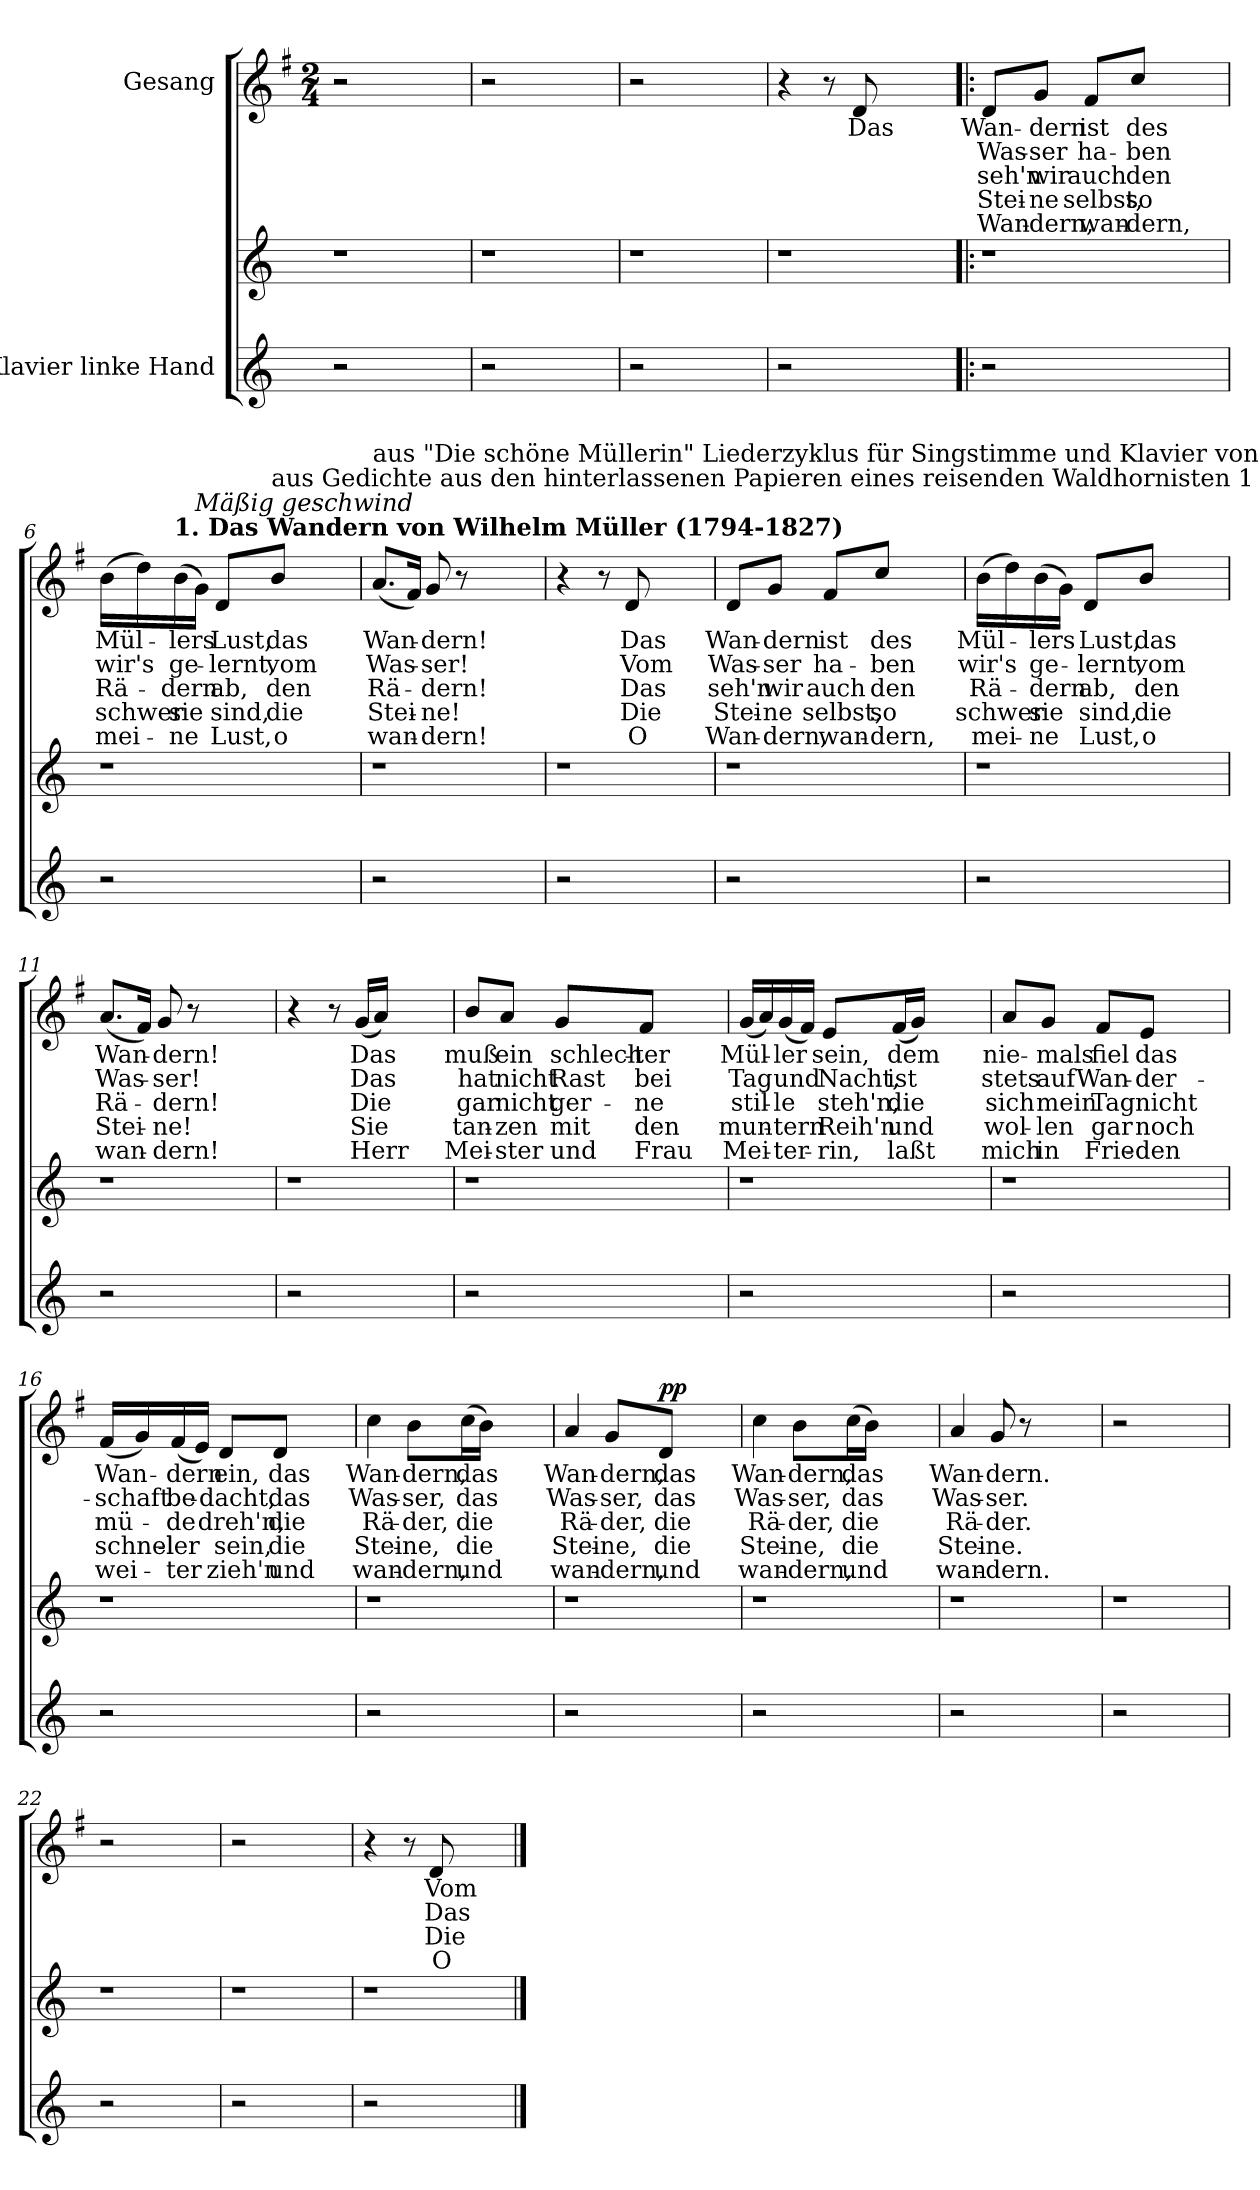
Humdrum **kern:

**kern	**kern	**kern	**text	**text	**text	**text	**text	**dynam
*part2	*part2	*part1	*part1	*part1	*part1	*part1	*part1	*part1
*staff3	*staff2	*staff1	*staff1	*staff1	*staff1	*staff1	*staff1	*staff1
*I"Klavier linke Hand	*	*I"Gesang	*	*	*	*	*	*
*clefG2	*clefG2	*clefG2	*	*	*	*	*	*
*k[]	*k[]	*k[f#]	*	*	*	*	*	*
*	*	*M2/4	*	*	*	*	*	*
=1	=1	=1	=1	=1	=1	=1	=1	=1
2r	1r	2r	.	.	.	.	.	.
2ryy	.	2ryy	.	.	.	.	.	.
=2	=2	=2	=2	=2	=2	=2	=2	=2
2r	1r	2r	.	.	.	.	.	.
2ryy	.	2ryy	.	.	.	.	.	.
=3	=3	=3	=3	=3	=3	=3	=3	=3
2r	1r	2r	.	.	.	.	.	.
2ryy	.	2ryy	.	.	.	.	.	.
=4	=4	=4	=4	=4	=4	=4	=4	=4
2r	1r	4r	.	.	.	.	.	.
.	.	8r	.	.	.	.	.	.
!	!	!	!LO:LY:b	!	!	!	!	!
.	.	8d/	Das	.	.	.	.	.
2ryy	.	2ryy	.	.	.	.	.	.
=5!|:	=5!|:	=5!|:	=5!|:	=5!|:	=5!|:	=5!|:	=5!|:	=5!|:
!	!	!	!LO:LY:b	!LO:LY:b	!LO:LY:b	!LO:LY:b	!LO:LY:b	!
2r	1r	8d/L	Wan-	Was-	seh'n	Stei-	Wan-	.
!	!	!	!LO:LY:b	!LO:LY:b	!LO:LY:b	!LO:LY:b	!LO:LY:b	!
.	.	8g/J	dern	ser	wir	ne	dern,	.
!	!	!	!LO:LY:b	!LO:LY:b	!LO:LY:b	!LO:LY:b	!LO:LY:b	!
.	.	8f#/L	ist	ha-	auch	selbst,	wan-	.
!	!	!	!LO:LY:b	!LO:LY:b	!LO:LY:b	!LO:LY:b	!LO:LY:b	!
.	.	8cc/J	des	ben	den	so	dern,	.
2ryy	.	2ryy	.	.	.	.	.	.
!!LO:LB:g=z
=6	=6	=6	=6	=6	=6	=6	=6	=6
!	!	!	!LO:LY:b	!LO:LY:b	!LO:LY:b	!LO:LY:b	!LO:LY:b	!
2r	1r	(16b\LL	Mül-	wir's	Rä-	schwer	mei-	.
.	.	16dd\)	.	.	.	.	.	.
!	!	!LO:TX:a:B:t=1. Das Wandern von Wilhelm Müller (1794-1827)	!	!	!	!	!	!
!	!	!	!LO:LY:b	!LO:LY:b	!LO:LY:b	!LO:LY:b	!LO:LY:b	!
.	.	(16b\	lers	ge-	dern	sie	ne	.
!	!	!LO:TX:a:i:t=Mäßig geschwind	!	!	!	!	!	!
.	.	16g\JJ)	.	.	.	.	.	.
!	!	!	!LO:LY:b	!LO:LY:b	!LO:LY:b	!LO:LY:b	!LO:LY:b	!
.	.	8d/L	Lust,	lernt,	ab,	sind,	Lust,	.
!	!	!LO:TX:a:t=aus Gedichte aus den hinterlassenen Papieren eines reisenden Waldhornisten 1	!	!	!	!	!	!
!	!	!	!LO:LY:b	!LO:LY:b	!LO:LY:b	!LO:LY:b	!LO:LY:b	!
.	.	8b/J	das	vom	den	die	o	.
2ryy	.	2ryy	.	.	.	.	.	.
=7	=7	=7	=7	=7	=7	=7	=7	=7
!	!	!LO:TX:a:t=aus "Die schöne Müllerin" Liederzyklus für Singstimme und Klavier von F. Schubert op.25 / D.795	!	!	!	!	!	!
!	!	!	!LO:LY:b	!LO:LY:b	!LO:LY:b	!LO:LY:b	!LO:LY:b	!
2r	1r	(8.a/L	Wan-	Was-	Rä-	Stei-	wan-	.
.	.	16f#/Jk)	.	.	.	.	.	.
!	!	!	!LO:LY:b	!LO:LY:b	!LO:LY:b	!LO:LY:b	!LO:LY:b	!
.	.	8g/	dern!	ser!	dern!	ne!	dern!	.
.	.	8r	.	.	.	.	.	.
2ryy	.	2ryy	.	.	.	.	.	.
=8	=8	=8	=8	=8	=8	=8	=8	=8
2r	1r	4r	.	.	.	.	.	.
.	.	8r	.	.	.	.	.	.
!	!	!	!LO:LY:b	!LO:LY:b	!LO:LY:b	!LO:LY:b	!LO:LY:b	!
.	.	8d/	Das	Vom	Das	Die	O	.
2ryy	.	2ryy	.	.	.	.	.	.
!!LO:LB:g=z
=9	=9	=9	=9	=9	=9	=9	=9	=9
!	!	!	!LO:LY:b	!LO:LY:b	!LO:LY:b	!LO:LY:b	!LO:LY:b	!
2r	1r	8d/L	Wan-	Was-	seh'n	Stei-	Wan-	.
!	!	!	!LO:LY:b	!LO:LY:b	!LO:LY:b	!LO:LY:b	!LO:LY:b	!
.	.	8g/J	dern	ser	wir	ne	dern,	.
!	!	!	!LO:LY:b	!LO:LY:b	!LO:LY:b	!LO:LY:b	!LO:LY:b	!
.	.	8f#/L	ist	ha-	auch	selbst,	wan-	.
!	!	!	!LO:LY:b	!LO:LY:b	!LO:LY:b	!LO:LY:b	!LO:LY:b	!
.	.	8cc/J	des	ben	den	so	dern,	.
2ryy	.	2ryy	.	.	.	.	.	.
=10	=10	=10	=10	=10	=10	=10	=10	=10
!	!	!	!LO:LY:b	!LO:LY:b	!LO:LY:b	!LO:LY:b	!LO:LY:b	!
2r	1r	(16b\LL	Mül-	wir's	Rä-	schwer	mei-	.
.	.	16dd\)	.	.	.	.	.	.
!	!	!	!LO:LY:b	!LO:LY:b	!LO:LY:b	!LO:LY:b	!LO:LY:b	!
.	.	(16b\	lers	ge-	dern	sie	ne	.
.	.	16g\JJ)	.	.	.	.	.	.
!	!	!	!LO:LY:b	!LO:LY:b	!LO:LY:b	!LO:LY:b	!LO:LY:b	!
.	.	8d/L	Lust,	lernt,	ab,	sind,	Lust,	.
!	!	!	!LO:LY:b	!LO:LY:b	!LO:LY:b	!LO:LY:b	!LO:LY:b	!
.	.	8b/J	das	vom	den	die	o	.
2ryy	.	2ryy	.	.	.	.	.	.
=11	=11	=11	=11	=11	=11	=11	=11	=11
!	!	!	!LO:LY:b	!LO:LY:b	!LO:LY:b	!LO:LY:b	!LO:LY:b	!
2r	1r	(8.a/L	Wan-	Was-	Rä-	Stei-	wan-	.
.	.	16f#/Jk)	.	.	.	.	.	.
!	!	!	!LO:LY:b	!LO:LY:b	!LO:LY:b	!LO:LY:b	!LO:LY:b	!
.	.	8g/	dern!	ser!	dern!	ne!	dern!	.
.	.	8r	.	.	.	.	.	.
2ryy	.	2ryy	.	.	.	.	.	.
!!LO:PB:g=z
=12	=12	=12	=12	=12	=12	=12	=12	=12
2r	1r	4r	.	.	.	.	.	.
.	.	8r	.	.	.	.	.	.
!	!	!	!LO:LY:b	!LO:LY:b	!LO:LY:b	!LO:LY:b	!LO:LY:b	!
.	.	(16g/LL	Das	Das	Die	Sie	Herr	.
.	.	16a/JJ)	.	.	.	.	.	.
2ryy	.	2ryy	.	.	.	.	.	.
=13	=13	=13	=13	=13	=13	=13	=13	=13
!	!	!	!LO:LY:b	!LO:LY:b	!LO:LY:b	!LO:LY:b	!LO:LY:b	!
2r	1r	8b/L	muß	hat	gar	tan-	Mei-	.
!	!	!	!LO:LY:b	!LO:LY:b	!LO:LY:b	!LO:LY:b	!LO:LY:b	!
.	.	8a/J	ein	nicht	nicht	zen	ster	.
!	!	!	!LO:LY:b	!LO:LY:b	!LO:LY:b	!LO:LY:b	!LO:LY:b	!
.	.	8g/L	schlech-	Rast	ger-	mit	und	.
!	!	!	!LO:LY:b	!LO:LY:b	!LO:LY:b	!LO:LY:b	!LO:LY:b	!
.	.	8f#/J	ter	bei	ne	den	Frau	.
2ryy	.	2ryy	.	.	.	.	.	.
=14	=14	=14	=14	=14	=14	=14	=14	=14
!	!	!	!LO:LY:b	!LO:LY:b	!LO:LY:b	!LO:LY:b	!LO:LY:b	!
2r	1r	(16g/LL	Mül-	Tag	stil-	mun-	Mei-	.
.	.	16a/)	.	.	.	.	.	.
!	!	!	!LO:LY:b	!LO:LY:b	!LO:LY:b	!LO:LY:b	!LO:LY:b	!
.	.	(16g/	ler	und	le	tern	ter-	.
.	.	16f#/JJ)	.	.	.	.	.	.
!	!	!	!LO:LY:b	!LO:LY:b	!LO:LY:b	!LO:LY:b	!LO:LY:b	!
.	.	8e/L	sein,	Nacht,	steh'n,	Reih'n	rin,	.
!	!	!	!LO:LY:b	!LO:LY:b	!LO:LY:b	!LO:LY:b	!LO:LY:b	!
.	.	(16f#/L	dem	ist	die	und	laßt	.
.	.	16g/JJ)	.	.	.	.	.	.
2ryy	.	2ryy	.	.	.	.	.	.
!!LO:LB:g=z
=15	=15	=15	=15	=15	=15	=15	=15	=15
!	!	!	!LO:LY:b	!LO:LY:b	!LO:LY:b	!LO:LY:b	!LO:LY:b	!
2r	1r	8a/L	nie-	stets	sich	wol-	mich	.
!	!	!	!LO:LY:b	!LO:LY:b	!LO:LY:b	!LO:LY:b	!LO:LY:b	!
.	.	8g/J	mals	auf	mein	len	in	.
!	!	!	!LO:LY:b	!LO:LY:b	!LO:LY:b	!LO:LY:b	!LO:LY:b	!
.	.	8f#/L	fiel	Wan-	Tag	gar	Frie-	.
!	!	!	!LO:LY:b	!LO:LY:b	!LO:LY:b	!LO:LY:b	!LO:LY:b	!
.	.	8e/J	das	der-	nicht	noch	den	.
2ryy	.	2ryy	.	.	.	.	.	.
=16	=16	=16	=16	=16	=16	=16	=16	=16
!	!	!	!LO:LY:b	!LO:LY:b	!LO:LY:b	!LO:LY:b	!LO:LY:b	!
2r	1r	(16f#/LL	Wan-	schaft	mü-	schnel-	wei-	.
.	.	16g/)	.	.	.	.	.	.
!	!	!	!LO:LY:b	!LO:LY:b	!LO:LY:b	!LO:LY:b	!LO:LY:b	!
.	.	(16f#/	dern	be-	de	ler	ter	.
.	.	16e/JJ)	.	.	.	.	.	.
!	!	!	!LO:LY:b	!LO:LY:b	!LO:LY:b	!LO:LY:b	!LO:LY:b	!
.	.	8d/L	ein,	dacht,	dreh'n,	sein,	zieh'n	.
!	!	!	!LO:LY:b	!LO:LY:b	!LO:LY:b	!LO:LY:b	!LO:LY:b	!
.	.	8d/J	das	das	die	die	und	.
2ryy	.	2ryy	.	.	.	.	.	.
!!LO:LB:g=z
=17	=17	=17	=17	=17	=17	=17	=17	=17
!	!	!	!LO:LY:b	!LO:LY:b	!LO:LY:b	!LO:LY:b	!LO:LY:b	!
2r	1r	4cc\	Wan-	Was-	Rä-	Stei-	wan-	.
!	!	!	!LO:LY:b	!LO:LY:b	!LO:LY:b	!LO:LY:b	!LO:LY:b	!
.	.	8b\L	dern,	ser,	der,	ne,	dern,	.
!	!	!	!LO:LY:b	!LO:LY:b	!LO:LY:b	!LO:LY:b	!LO:LY:b	!
.	.	(16cc\L	das	das	die	die	und	.
.	.	16b\JJ)	.	.	.	.	.	.
2ryy	.	2ryy	.	.	.	.	.	.
=18	=18	=18	=18	=18	=18	=18	=18	=18
!	!	!	!LO:LY:b	!LO:LY:b	!LO:LY:b	!LO:LY:b	!LO:LY:b	!
2r	1r	4a/	Wan-	Was-	Rä-	Stei-	wan-	.
!	!	!	!LO:LY:b	!LO:LY:b	!LO:LY:b	!LO:LY:b	!LO:LY:b	!
.	.	8g/L	dern,	ser,	der,	ne,	dern,	.
!	!	!	!LO:LY:b	!LO:LY:b	!LO:LY:b	!LO:LY:b	!LO:LY:b	!LO:DY:b
.	.	8d/J	das	das	die	die	und	pp
2ryy	.	2ryy	.	.	.	.	.	.
=19	=19	=19	=19	=19	=19	=19	=19	=19
!	!	!	!LO:LY:b	!LO:LY:b	!LO:LY:b	!LO:LY:b	!LO:LY:b	!
2r	1r	4cc\	Wan-	Was-	Rä-	Stei-	wan-	.
!	!	!	!LO:LY:b	!LO:LY:b	!LO:LY:b	!LO:LY:b	!LO:LY:b	!
.	.	8b\L	dern,	ser,	der,	ne,	dern,	.
!	!	!	!LO:LY:b	!LO:LY:b	!LO:LY:b	!LO:LY:b	!LO:LY:b	!
.	.	(16cc\L	das	das	die	die	und	.
.	.	16b\JJ)	.	.	.	.	.	.
2ryy	.	2ryy	.	.	.	.	.	.
=20	=20	=20	=20	=20	=20	=20	=20	=20
!	!	!	!LO:LY:b	!LO:LY:b	!LO:LY:b	!LO:LY:b	!LO:LY:b	!
2r	1r	4a/	Wan-	Was-	Rä-	Stei-	wan-	.
!	!	!	!LO:LY:b	!LO:LY:b	!LO:LY:b	!LO:LY:b	!LO:LY:b	!
.	.	8g/	dern.	ser.	der.	ne.	dern.	.
.	.	8r	.	.	.	.	.	.
2ryy	.	2ryy	.	.	.	.	.	.
=21	=21	=21	=21	=21	=21	=21	=21	=21
2r	1r	2r	.	.	.	.	.	.
2ryy	.	2ryy	.	.	.	.	.	.
=22	=22	=22	=22	=22	=22	=22	=22	=22
2r	1r	2r	.	.	.	.	.	.
2ryy	.	2ryy	.	.	.	.	.	.
=23	=23	=23	=23	=23	=23	=23	=23	=23
2r	1r	2r	.	.	.	.	.	.
2ryy	.	2ryy	.	.	.	.	.	.
!!LO:PB:g=z
=24	=24	=24	=24	=24	=24	=24	=24	=24
2r	1r	4r	.	.	.	.	.	.
.	.	8r	.	.	.	.	.	.
!	!	!	!LO:LY:b	!LO:LY:b	!LO:LY:b	!LO:LY:b	!	!
.	.	8d/	Vom	Das	Die	O	.	.
2ryy	.	2ryy	.	.	.	.	.	.
==	==	==	==	==	==	==	==	==
*-	*-	*-	*-	*-	*-	*-	*-	*-
